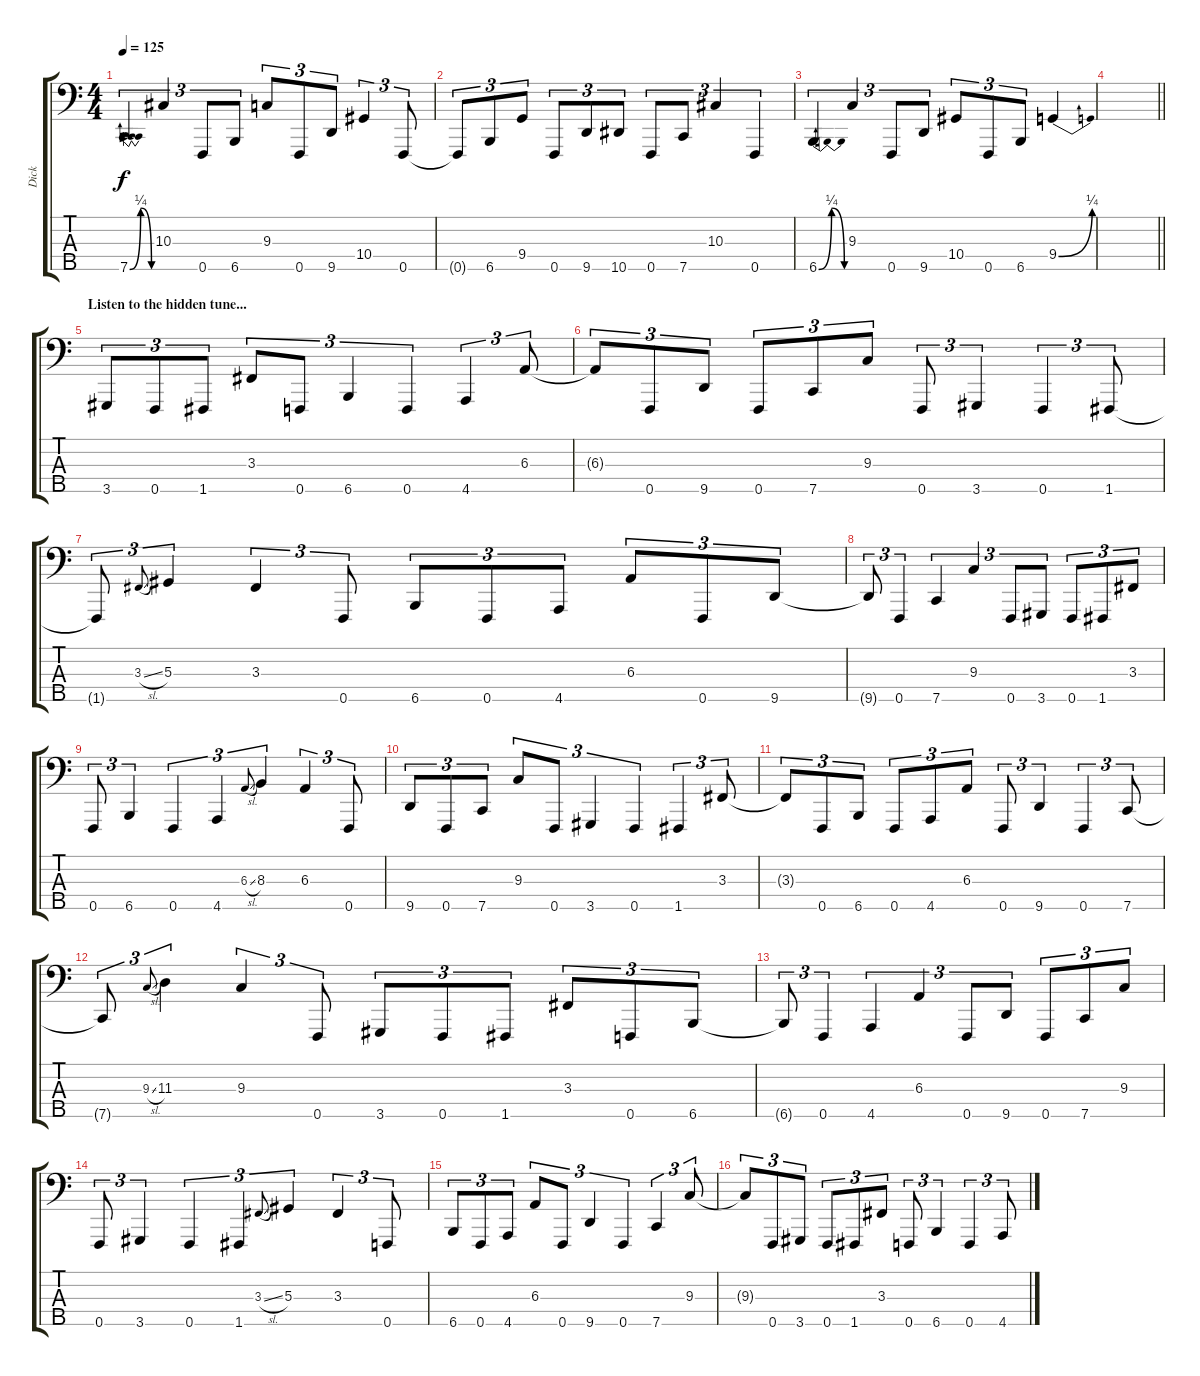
\track ("Dick" "Dick") {instrument electricbasspick}
\staff {score tabs}
\tuning (Db2 Ab1 Eb1 Bb0 F0) {hide}
\ts (4 4)
\tempo 125
\clef f4
\ks c
7.5{be (bendrelease 0 0 30 1 30 1 60 0)}.4{tu (3 2) dy f} 10.3.4{tu (3 2)} 0.5.8{tu (3 2)} 6.5.8{tu (3 2)} 9.3.8{tu (3 2)} 0.5.8{tu (3 2)} 9.5.8{tu (3 2)} 10.4.4{tu (3 2)} 0.5.8{tu (3 2)} |
0.5{t}.8{tu (3 2)} 6.5.8{tu (3 2)} 9.4.8{tu (3 2)} 0.5.8{tu (3 2)} 9.5.8{tu (3 2)} 10.5.8{tu (3 2)} 0.5.8{tu (3 2)} 7.5.8{tu (3 2)} 10.3.4{tu (3 2)} 0.5.4{tu (3 2)} |
6.5{be (bendrelease 0 0 30 1 30 1 60 0)}.4{tu (3 2)} 9.3.4{tu (3 2)} 0.5.8{tu (3 2)} 9.5.8{tu (3 2)} 10.4.8{tu (3 2)} 0.5.8{tu (3 2)} 6.5.8{tu (3 2)} 9.4{be (bend 0 0 60 1)}.4 |
\barLineRight lightlight
|
\section ("" "Listen to the hidden tune...")
3.5.8{tu (3 2)} 0.5.8{tu (3 2)} 1.5.8{tu (3 2)} 3.3.8{tu (3 2)} 0.5.8{tu (3 2)} 6.5.4{tu (3 2)} 0.5.4{tu (3 2)} 4.5.4{tu (3 2)} 6.3.8{tu (3 2)} |
6.3{t}.8{tu (3 2)} 0.5.8{tu (3 2)} 9.5.8{tu (3 2)} 0.5.8{tu (3 2)} 7.5.8{tu (3 2)} 9.3.8{tu (3 2)} 0.5.8{tu (3 2)} 3.5.4{tu (3 2)} 0.5.4{tu (3 2)} 1.5.8{tu (3 2)} |
1.5{t}.8{tu (3 2)} 3.3{sl}.8{gr onbeat} 5.3.4{tu (3 2)} 3.3.4{tu (3 2)} 0.5.8{tu (3 2)} 6.5.8{tu (3 2)} 0.5.8{tu (3 2)} 4.5.8{tu (3 2)} 6.3.8{tu (3 2)} 0.5.8{tu (3 2)} 9.5.8{tu (3 2)} |
9.5{t}.8{tu (3 2)} 0.5.4{tu (3 2)} 7.5.4{tu (3 2)} 9.3.4{tu (3 2)} 0.5.8{tu (3 2)} 3.5.8{tu (3 2)} 0.5.8{tu (3 2)} 1.5.8{tu (3 2)} 3.3.8{tu (3 2)} |
0.5.8{tu (3 2)} 6.5.4{tu (3 2)} 0.5.4{tu (3 2)} 4.5.4{tu (3 2)} 6.3{sl}.8{gr onbeat} 8.3.4{tu (3 2)} 6.3.4{tu (3 2)} 0.5.8{tu (3 2)} |
9.5.8{tu (3 2)} 0.5.8{tu (3 2)} 7.5.8{tu (3 2)} 9.3.8{tu (3 2)} 0.5.8{tu (3 2)} 3.5.4{tu (3 2)} 0.5.4{tu (3 2)} 1.5.4{tu (3 2)} 3.3.8{tu (3 2)} |
3.3{t}.8{tu (3 2)} 0.5.8{tu (3 2)} 6.5.8{tu (3 2)} 0.5.8{tu (3 2)} 4.5.8{tu (3 2)} 6.3.8{tu (3 2)} 0.5.8{tu (3 2)} 9.5.4{tu (3 2)} 0.5.4{tu (3 2)} 7.5.8{tu (3 2)} |
7.5{t}.8{tu (3 2)} 9.3{sl}.8{gr onbeat} 11.3.4{tu (3 2)} 9.3.4{tu (3 2)} 0.5.8{tu (3 2)} 3.5.8{tu (3 2)} 0.5.8{tu (3 2)} 1.5.8{tu (3 2)} 3.3.8{tu (3 2)} 0.5.8{tu (3 2)} 6.5.8{tu (3 2)} |
6.5{t}.8{tu (3 2)} 0.5.4{tu (3 2)} 4.5.4{tu (3 2)} 6.3.4{tu (3 2)} 0.5.8{tu (3 2)} 9.5.8{tu (3 2)} 0.5.8{tu (3 2)} 7.5.8{tu (3 2)} 9.3.8{tu (3 2)} |
0.5.8{tu (3 2)} 3.5.4{tu (3 2)} 0.5.4{tu (3 2)} 1.5.4{tu (3 2)} 3.3{sl}.8{gr onbeat} 5.3.4{tu (3 2)} 3.3.4{tu (3 2)} 0.5.8{tu (3 2)} |
6.5.8{tu (3 2)} 0.5.8{tu (3 2)} 4.5.8{tu (3 2)} 6.3.8{tu (3 2)} 0.5.8{tu (3 2)} 9.5.4{tu (3 2)} 0.5.4{tu (3 2)} 7.5.4{tu (3 2)} 9.3.8{tu (3 2)} |
9.3{t}.8{tu (3 2)} 0.5.8{tu (3 2)} 3.5.8{tu (3 2)} 0.5.8{tu (3 2)} 1.5.8{tu (3 2)} 3.3.8{tu (3 2)} 0.5.8{tu (3 2)} 6.5.4{tu (3 2)} 0.5.4{tu (3 2)} 4.5.8{tu (3 2)}
